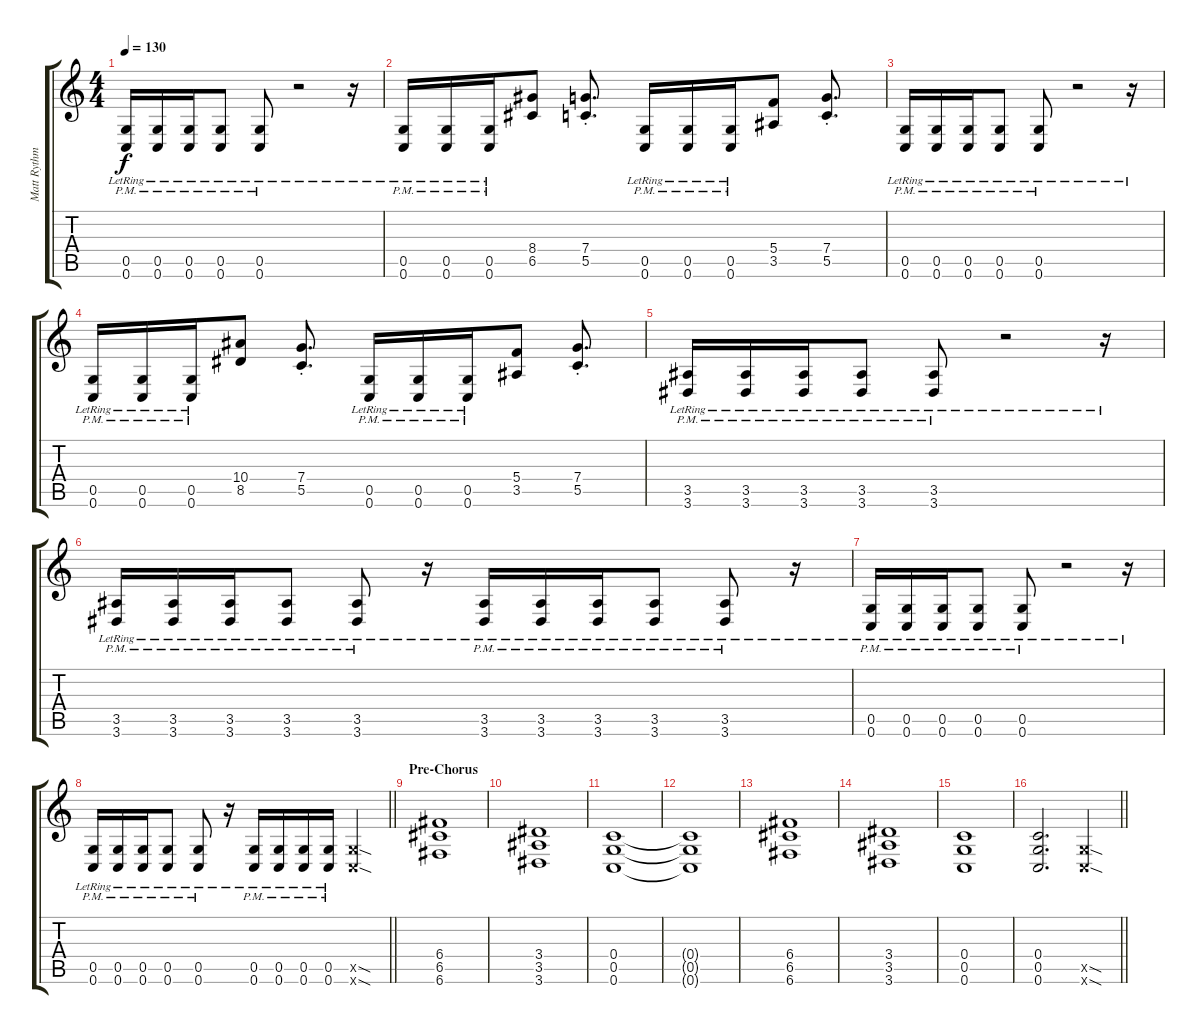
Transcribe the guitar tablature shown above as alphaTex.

\track ("Matt Rythm" "Matt Rythm") {instrument distortionguitar}
\staff {score tabs}
\tuning (D4 A3 F3 C3 G2 C2) {hide}
\ts (4 4)
\tempo 130
\clef g2
\ks c
(0.5{pm lr} 0.6{pm lr}).16{dy f} (0.5{pm lr} 0.6{pm lr}).16 (0.5{pm lr} 0.6{pm lr}).16 (0.5{pm lr} 0.6{pm lr}).8 (0.5{pm lr} 0.6{pm lr}).8 r.2 r.16 |
(0.5{pm lr} 0.6{pm lr}).16 (0.5{pm lr} 0.6{pm lr}).16 (0.5{pm lr} 0.6{pm lr}).16 (8.4 6.5).8 (7.4{st} 5.5{st}).8{d} (0.5{pm lr} 0.6{pm lr}).16 (0.5{pm lr} 0.6{pm lr}).16 (0.5{pm lr} 0.6{pm lr}).16 (5.4 3.5).8 (7.4{st} 5.5{st}).8{d} |
(0.5{pm lr} 0.6{pm lr}).16 (0.5{pm lr} 0.6{pm lr}).16 (0.5{pm lr} 0.6{pm lr}).16 (0.5{pm lr} 0.6{pm lr}).8 (0.5{pm lr} 0.6{pm lr}).8 r.2 r.16 |
(0.5{pm lr} 0.6{pm lr}).16 (0.5{pm lr} 0.6{pm lr}).16 (0.5{pm lr} 0.6{pm lr}).16 (10.4 8.5).8 (7.4{st} 5.5{st}).8{d} (0.5{pm lr} 0.6{pm lr}).16 (0.5{pm lr} 0.6{pm lr}).16 (0.5{pm lr} 0.6{pm lr}).16 (5.4 3.5).8 (7.4{st} 5.5{st}).8{d} |
(3.5{pm lr} 3.6{pm lr}).16 (3.5{pm lr} 3.6{pm lr}).16 (3.5{pm lr} 3.6{pm lr}).16 (3.5{pm lr} 3.6{pm lr}).8 (3.5{pm lr} 3.6{pm lr}).8 r.2 r.16 |
(3.5{pm lr} 3.6{pm lr}).16 (3.5{pm lr} 3.6{pm lr}).16 (3.5{pm lr} 3.6{pm lr}).16 (3.5{pm lr} 3.6{pm lr}).8 (3.5{pm lr} 3.6{pm lr}).8 r.16 (3.5{pm lr} 3.6{pm lr}).16 (3.5{pm lr} 3.6{pm lr}).16 (3.5{pm lr} 3.6{pm lr}).16 (3.5{pm lr} 3.6{pm lr}).8 (3.5{pm lr} 3.6{pm lr}).8 r.16 |
(0.5{pm lr} 0.6{pm lr}).16 (0.5{pm lr} 0.6{pm lr}).16 (0.5{pm lr} 0.6{pm lr}).16 (0.5{pm lr} 0.6{pm lr}).8 (0.5{pm lr} 0.6{pm lr}).8 r.2 r.16 |
\barLineRight lightlight
(0.5{pm lr} 0.6{pm lr}).16 (0.5{pm lr} 0.6{pm lr}).16 (0.5{pm lr} 0.6{pm lr}).16 (0.5{pm lr} 0.6{pm lr}).8 (0.5{pm lr} 0.6{pm lr}).8 r.16 (0.5{pm lr} 0.6{pm lr}).16 (0.5{pm lr} 0.6{pm lr}).16 (0.5{pm lr} 0.6{pm lr}).16 (0.5{pm lr} 0.6{pm lr}).16 (0.5{sod x} 0.6{sod x}).4 |
\section ("" "Pre-Chorus")
(6.4 6.5 6.6).1 |
(3.4 3.5 3.6).1 |
(0.4 0.5 0.6).1 |
(0.4{t} 0.5{t} 0.6{t}).1 |
(6.4 6.5 6.6).1 |
(3.4 3.5 3.6).1 |
(0.4 0.5 0.6).1 |
\barLineRight lightlight
(0.4 0.5 0.6).2{d} (0.5{sod x} 0.6{sod x}).4
